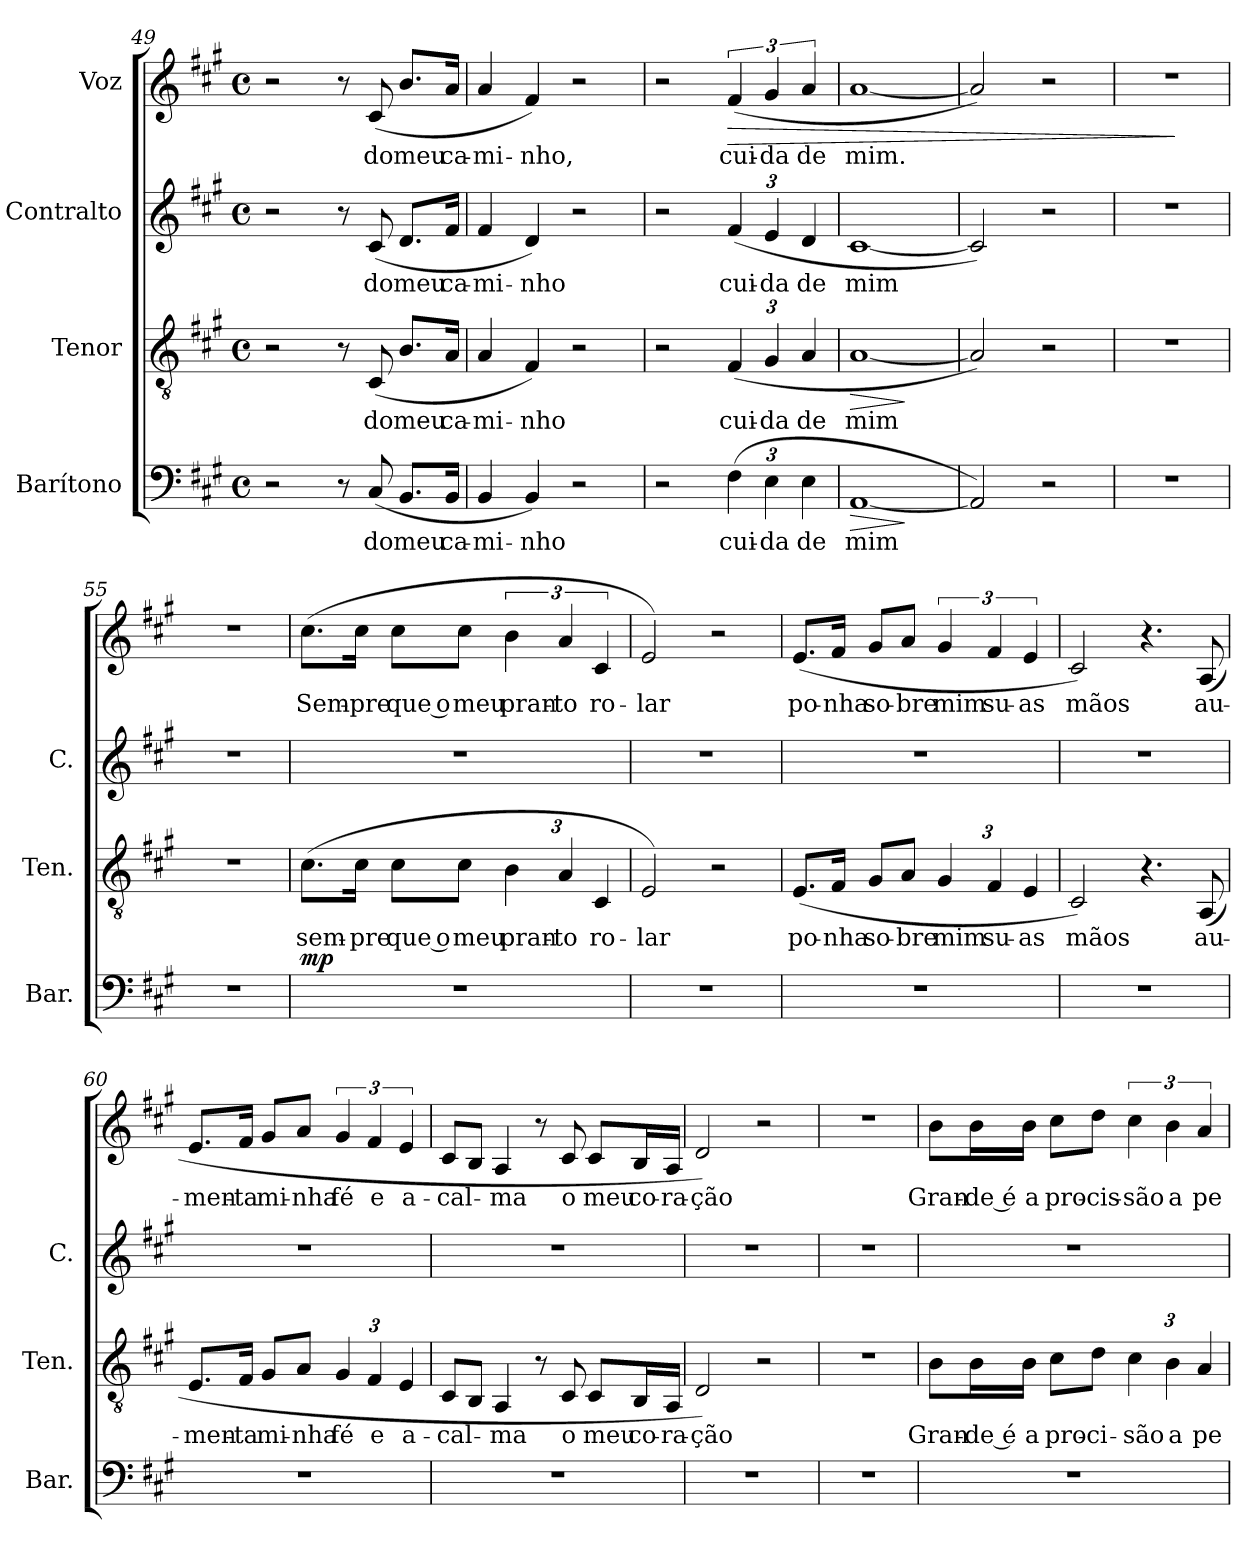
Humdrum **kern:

**kern	**text	**dynam	**kern	**text	**dynam	**kern	**text	**kern	**text	**dynam
*part4	*part4	*part4	*part3	*part3	*part3	*part2	*part2	*part1	*part1	*part1
*staff4	*staff4	*staff4	*staff3	*staff3	*staff3	*staff2	*staff2	*staff1	*staff1	*staff1
*I"Barítono	*	*	*I"Tenor	*	*	*I"Contralto	*	*I"Voz	*	*
*I'Bar.	*	*	*I'Ten.	*	*	*I'C.	*	*	*	*
!!LO:PB:g=z
*clefF4	*	*	*clefGv2	*	*	*clefG2	*	*clefG2	*	*
*k[f#c#g#]	*	*	*k[f#c#g#]	*	*	*k[f#c#g#]	*	*k[f#c#g#]	*	*
*M4/4	*	*	*M4/4	*	*	*M4/4	*	*M4/4	*	*
*met(c)	*	*	*met(c)	*	*	*met(c)	*	*met(c)	*	*
=49	=49	=49	=49	=49	=49	=49	=49	=49	=49	=49
2r	.	.	2r	.	.	2r	.	2r	.	.
8r	.	.	8r	.	.	8r	.	8r	.	.
!	!	!	!	!	!	!	!	!	!LO:LY:b	!
(<8C#/	do	.	(>8C#/	do	.	(<8c#/	do	(<8c#/	do	.
!	!	!	!	!	!	!	!	!	!LO:LY:b	!
8.BB/L	meu	.	8.B/L	meu	.	8.d/L	meu	8.b/L	meu	.
!	!	!	!	!	!	!	!	!	!LO:LY:b	!
16BB/Jk	ca-	.	16A/Jk	ca-	.	16f#/Jk	ca-	16a/Jk	ca-	.
=50	=50	=50	=50	=50	=50	=50	=50	=50	=50	=50
!	!	!	!	!	!	!	!	!	!LO:LY:b	!
4BB/	-mi-	.	4A/	-mi-	.	4f#/	-mi-	4a/	-mi-	.
!	!	!	!	!	!	!	!	!	!LO:LY:b	!
4BB/)	-nho	.	4F#/)	-nho	.	4d/)	-nho	4f#/)	-nho,	.
2r	.	.	2r	.	.	2r	.	2r	.	.
=51	=51	=51	=51	=51	=51	=51	=51	=51	=51	=51
2r	.	.	2r	.	.	2r	.	2r	.	.
*Xbrackettup	*	*	*Xbrackettup	*	*	*Xbrackettup	*	*	*	*
!	!	!	!	!	!	!	!	!	!LO:LY:b	!LO:HP:b
(>6F#\	cui-	.	(>6F#/	cui-	.	(>6f#/	cui-	(>6f#/	cui-	>
!	!	!	!	!	!	!	!	!	!LO:LY:b	!
6E\	-da	.	6G#/	-da	.	6e/	-da	6g#/	-da	.
!	!	!	!	!	!	!	!	!	!LO:LY:b	!
6E\	de	.	6A/	de	.	6d/	de	6a/	de	.
=52	=52	=52	=52	=52	=52	=52	=52	=52	=52	=52
!	!	!LO:HP:b	!	!	!LO:HP:b	!	!	!	!	!
!	!	!	!	!	!LO:HP:n=1:b	!	!	!	!LO:LY:b	!
[1AA	mim	>	[1A	mim	> >	[1c#	mim	[1a	mim.	.
.	.	]	.	.	]	.	.	.	.	.
=53	=53	=53	=53	=53	=53	=53	=53	=53	=53	=53
2AA/])	.	.	2A/])	.	.	2c#/])	.	2a/])	.	.
2r	.	.	2r	.	]	2r	.	2r	.	.
=54	=54	=54	=54	=54	=54	=54	=54	=54	=54	=54
1r	.	.	1r	.	.	1r	.	1r	.	.
.	.	.	.	.	.	.	.	.	.	]
=55	=55	=55	=55	=55	=55	=55	=55	=55	=55	=55
1r	.	.	1r	.	.	1r	.	1r	.	.
=56	=56	=56	=56	=56	=56	=56	=56	=56	=56	=56
!	!	!LO:DY:a	!	!	!	!	!	!	!LO:LY:b	!
1r	.	mp	(>8.c#\L	sem-	.	1r	.	(>8.cc#\L	Sem-	.
!	!	!	!	!	!	!	!	!	!LO:LY:b	!
.	.	.	16c#\Jk	-pre	.	.	.	16cc#\Jk	-pre	.
!	!	!	!	!	!	!	!	!	!LO:LY:b	!
.	.	.	8c#\L	que o	.	.	.	8cc#\L	que o	.
!	!	!	!	!	!	!	!	!	!LO:LY:b	!
.	.	.	8c#\J	meu	.	.	.	8cc#\J	meu	.
!	!	!	!	!	!	!	!	!	!LO:LY:b	!
.	.	.	6B\	-pran-	.	.	.	6b\	-pran-	.
!	!	!	!	!	!	!	!	!	!LO:LY:b	!
.	.	.	6A/	-to	.	.	.	6a/	-to	.
!	!	!	!	!	!	!	!	!	!LO:LY:b	!
.	.	.	6C#/	ro-	.	.	.	6c#/	ro-	.
=57	=57	=57	=57	=57	=57	=57	=57	=57	=57	=57
!	!	!	!	!	!	!	!	!	!LO:LY:b	!
1r	.	.	2E/)	-lar	.	1r	.	2e/)	-lar	.
.	.	.	2r	.	.	.	.	2r	.	.
!!LO:LB:g=z
=58	=58	=58	=58	=58	=58	=58	=58	=58	=58	=58
!	!	!	!	!	!	!	!	!	!LO:LY:b	!
1r	.	.	(<8.E/L	po-	.	1r	.	(<8.e/L	po-	.
!	!	!	!	!	!	!	!	!	!LO:LY:b	!
.	.	.	16F#/Jk	-nha	.	.	.	16f#/Jk	-nha	.
!	!	!	!	!	!	!	!	!	!LO:LY:b	!
.	.	.	8G#/L	so-	.	.	.	8g#/L	so-	.
!	!	!	!	!	!	!	!	!	!LO:LY:b	!
.	.	.	8A/J	-bre	.	.	.	8a/J	-bre	.
!	!	!	!	!	!	!	!	!	!LO:LY:b	!
.	.	.	6G#/	mim	.	.	.	6g#/	mim	.
!	!	!	!	!	!	!	!	!	!LO:LY:b	!
.	.	.	6F#/	su-	.	.	.	6f#/	su-	.
!	!	!	!	!	!	!	!	!	!LO:LY:b	!
.	.	.	6E/	-as	.	.	.	6e/	-as	.
=59	=59	=59	=59	=59	=59	=59	=59	=59	=59	=59
!	!	!	!	!	!	!	!	!	!LO:LY:b	!
1r	.	.	2C#/)	mãos	.	1r	.	2c#/)	mãos	.
.	.	.	4.r	.	.	.	.	4.r	.	.
!	!	!	!	!	!	!	!	!	!LO:LY:b	!
.	.	.	(>8AA/	au-	.	.	.	(>8A/	au-	.
=60	=60	=60	=60	=60	=60	=60	=60	=60	=60	=60
!	!	!	!	!	!	!	!	!	!LO:LY:b	!
1r	.	.	8.E/L	-men-	.	1r	.	8.e/L	-men-	.
!	!	!	!	!	!	!	!	!	!LO:LY:b	!
.	.	.	16F#/Jk	-ta	.	.	.	16f#/Jk	-ta	.
!	!	!	!	!	!	!	!	!	!LO:LY:b	!
.	.	.	8G#/L	mi-	.	.	.	8g#/L	mi-	.
!	!	!	!	!	!	!	!	!	!LO:LY:b	!
.	.	.	8A/J	-nha	.	.	.	8a/J	-nha	.
!	!	!	!	!	!	!	!	!	!LO:LY:b	!
.	.	.	6G#/	fé	.	.	.	6g#/	fé	.
!	!	!	!	!	!	!	!	!	!LO:LY:b	!
.	.	.	6F#/	e	.	.	.	6f#/	e	.
!	!	!	!	!	!	!	!	!	!LO:LY:b	!
.	.	.	6E/	a-	.	.	.	6e/	a-	.
=61	=61	=61	=61	=61	=61	=61	=61	=61	=61	=61
!	!	!	!	!	!	!	!	!	!LO:LY:b	!
1r	.	.	8C#/L	-cal-	.	1r	.	8c#/L	-cal-	.
.	.	.	8BB/J	.	.	.	.	8B/J	.	.
!	!	!	!	!	!	!	!	!	!LO:LY:b	!
.	.	.	4AA/	-ma	.	.	.	4A/	-ma	.
.	.	.	8r	.	.	.	.	8r	.	.
!	!	!	!	!	!	!	!	!	!LO:LY:b	!
.	.	.	8C#/	o	.	.	.	8c#/	o	.
!	!	!	!	!	!	!	!	!	!LO:LY:b	!
.	.	.	8C#/L	meu	.	.	.	8c#/L	meu	.
!	!	!	!	!	!	!	!	!	!LO:LY:b	!
.	.	.	16BB/L	co-	.	.	.	16B/L	co-	.
!	!	!	!	!	!	!	!	!	!LO:LY:b	!
.	.	.	16AA/JJ	-ra-	.	.	.	16A/JJ	-ra-	.
=62	=62	=62	=62	=62	=62	=62	=62	=62	=62	=62
!	!	!	!	!	!	!	!	!	!LO:LY:b	!
1r	.	.	2D/)	-ção	.	1r	.	2d/)	-ção	.
.	.	.	2r	.	.	.	.	2r	.	.
=63	=63	=63	=63	=63	=63	=63	=63	=63	=63	=63
1r	.	.	1r	.	.	1r	.	1r	.	.
!!LO:LB:g=z
=64	=64	=64	=64	=64	=64	=64	=64	=64	=64	=64
!	!	!	!	!	!	!	!	!	!LO:LY:b	!
1r	.	.	8B\L	Gran-	.	1r	.	8b\L	Gran-	.
!	!	!	!	!	!	!	!	!	!LO:LY:b	!
.	.	.	16B\L	-de é	.	.	.	16b\L	-de é	.
!	!	!	!	!	!	!	!	!	!LO:LY:b	!
.	.	.	16B\JJ	a	.	.	.	16b\JJ	a	.
!	!	!	!	!	!	!	!	!	!LO:LY:b	!
.	.	.	8c#\L	pro-	.	.	.	8cc#\L	pro-	.
!	!	!	!	!	!	!	!	!	!LO:LY:b	!
.	.	.	8d\J	-ci-	.	.	.	8dd\J	-cis-	.
!	!	!	!	!	!	!	!	!	!LO:LY:b	!
.	.	.	6c#\	-são	.	.	.	6cc#\	-são	.
!	!	!	!	!	!	!	!	!	!LO:LY:b	!
.	.	.	6B\	a	.	.	.	6b\	a	.
!	!	!	!	!	!	!	!	!	!LO:LY:b	!
.	.	.	6A/	pe-	.	.	.	6a/	pe-	.
=	=	=	=	=	=	=	=	=	=	=
*-	*-	*-	*-	*-	*-	*-	*-	*-	*-	*-
